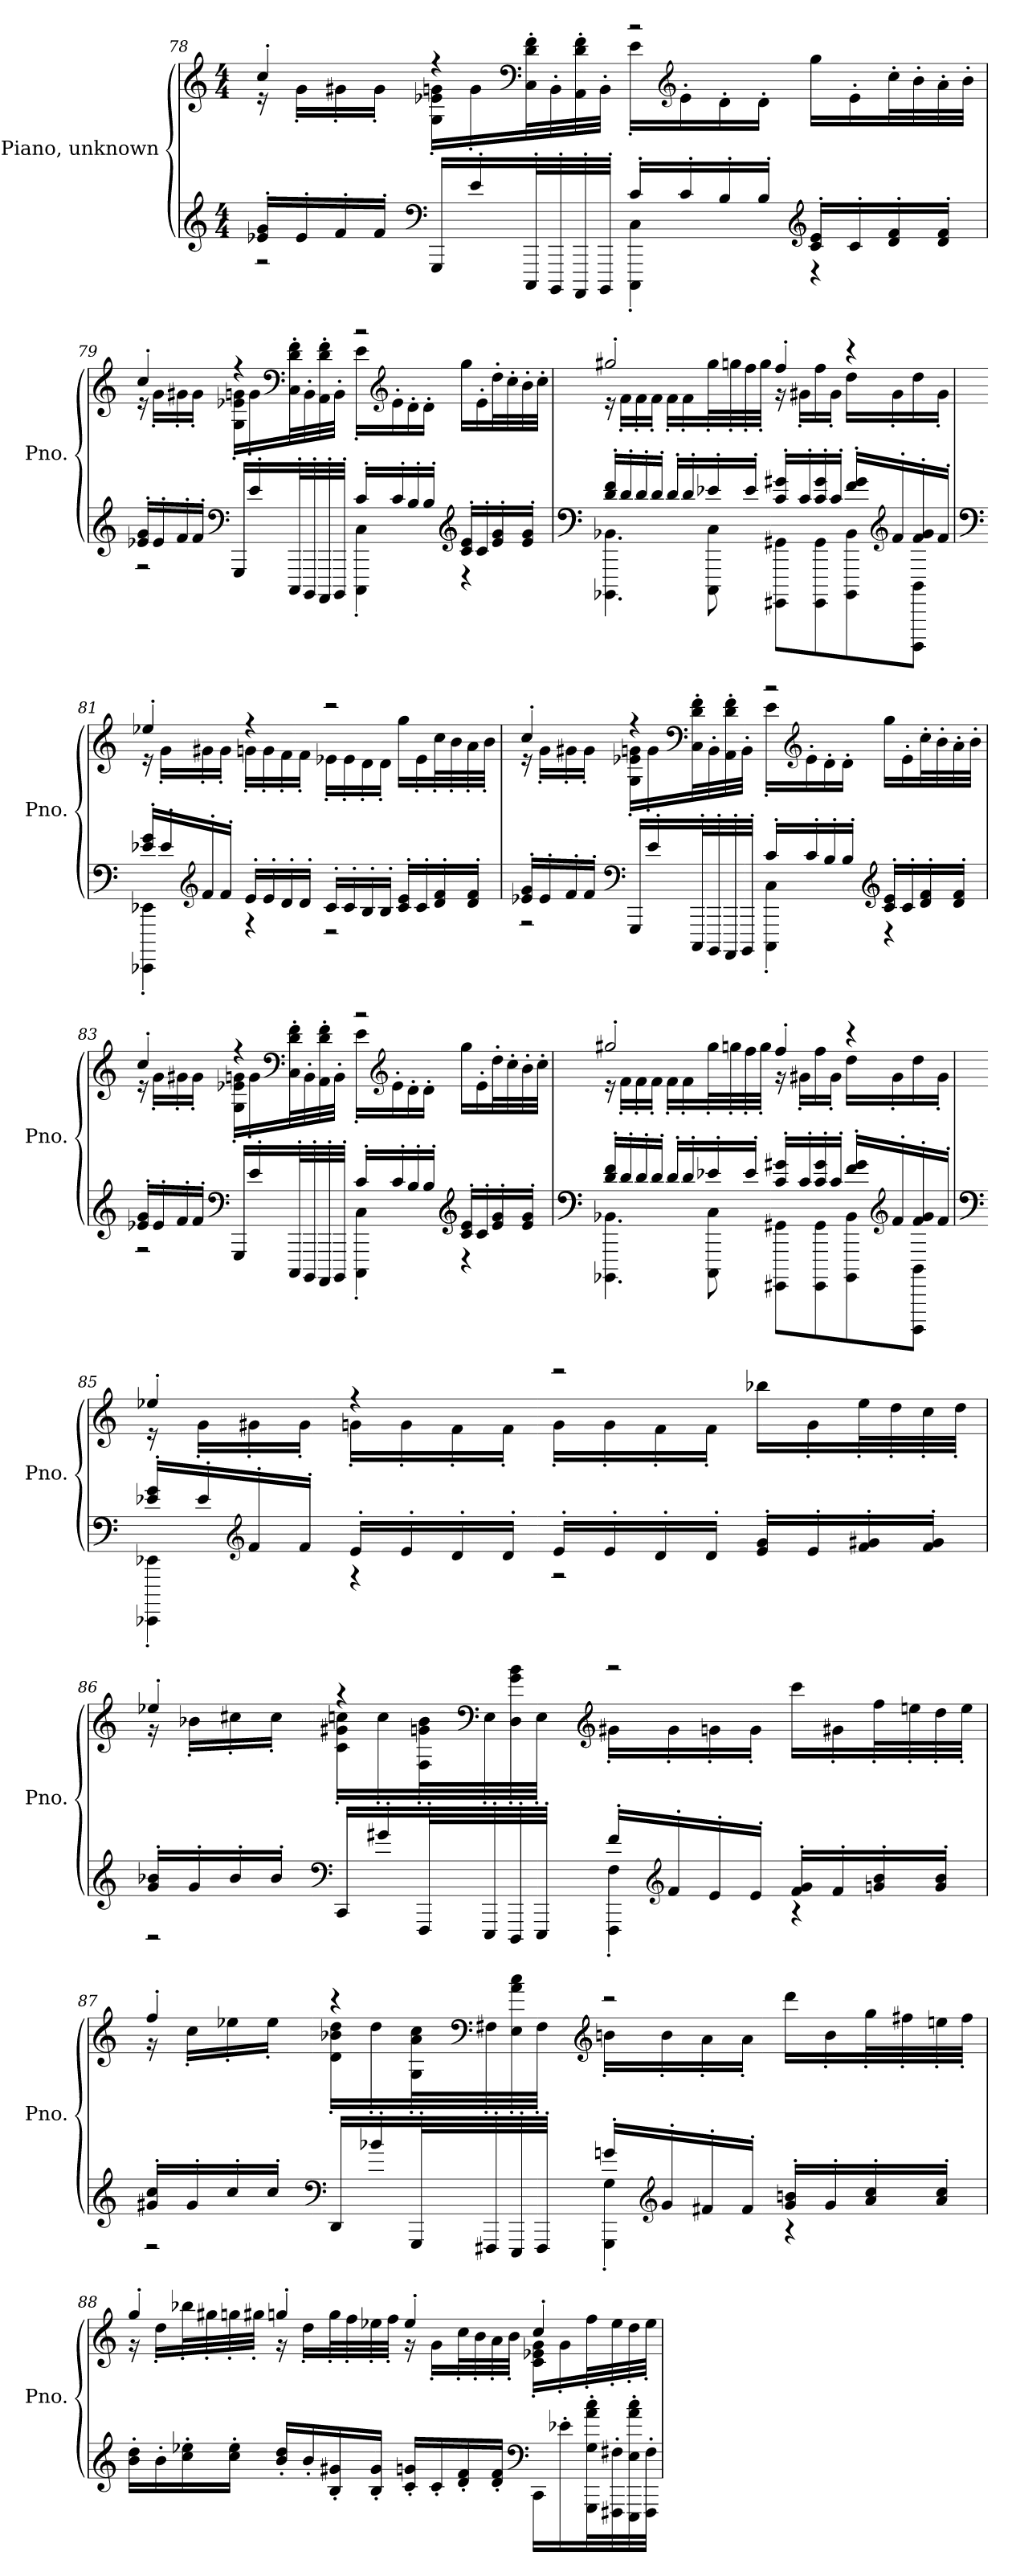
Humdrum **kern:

**kern	**kern
*part1	*part1
*staff2	*staff1
*I"Piano, unknown	*
*I'Pno.	*
!!LO:LB:g=z
*clefG2	*clefG2
*k[]	*k[]
*M4/4	*M4/4
=78	=78
*^	*^
16e-X/' 16g/'LL	2r	4cc'/	16r
16e-'/	.	.	16g'\LL
16f'/	.	.	16g#X'\
16f'/JJ	.	.	16g#'\JJ
*clefF4	*	*	*
16GGG/LL	.	4r	16G\' 16e-X\' 16gn\'LL
16e-'/	.	.	16g'\
*	*	*clefF4	*
32CCC'/L	.	.	32C\' 32d\' 32f\'L
32BBBB'/	.	.	32BB'\
32AAAA'/	.	.	32AA\' 32d\' 32f\'
32BBBB'/JJJ	.	.	32BB'\JJJ
16c'/LL	4CCC\' 4C\'	2r	16e-'\LL
*	*	*clefG2	*
16c'/	.	.	16e-'\
16B'/	.	.	16d'\
16B'/JJ	.	.	16d'\JJ
*clefG2	*	*	*
16c/' 16e-/'LL	4r	.	16gg\LL
16c'/	.	.	16e-'\
16d/' 16f/'	.	.	32cc'\L
.	.	.	32b'\
16d/' 16f/'JJ	.	.	32a'\
.	.	.	32b'\JJJ
!!LO:LB:g=z	!!
=79	=79	=79	=79
16e-X/' 16g/'LL	2r	4cc'/	16r
16e-'/	.	.	16g'\LL
16f'/	.	.	16g#X'\
16f'/JJ	.	.	16g#'\JJ
*clefF4	*	*	*
16GGG/LL	.	4r	16G\' 16e-X\' 16gn\'LL
16e-'/	.	.	16g'\
*	*	*clefF4	*
32CCC'/L	.	.	32C\' 32d\' 32f\'L
32BBBB'/	.	.	32BB'\
32AAAA'/	.	.	32AA\' 32d\' 32f\'
32BBBB'/JJJ	.	.	32BB'\JJJ
16c'/LL	4CCC\' 4C\'	2r	16e-'\LL
*	*	*clefG2	*
16c'/	.	.	16e-'\
16B'/	.	.	16d'\
16B'/JJ	.	.	16d'\JJ
*clefG2	*	*	*
16c/' 16e-/'LL	4r	.	16gg\LL
16c'/	.	.	16e-'\
16e-/' 16g/'	.	.	32dd'\L
.	.	.	32cc'\
16e-/' 16g/'JJ	.	.	32b'\
.	.	.	32cc'\JJJ
!!LO:PB:g=z	!!
=80	=80	=80	=80
*clefF4	*	*	*
16d/' 16f/'LL	4.BBBB-X\ 4.BB-X\	2gg#X'/	16r
16d'/	.	.	16f'\LL
16d'/	.	.	16f'\
16d'/JJ	.	.	16f'\JJ
16d'/LL	.	.	16f'\LL
16d'/	.	.	16f'\
16e-X'/	8CCC\ 8C\	.	32gg#'\L
.	.	.	32ggn'\
16e-'/JJ	.	.	32ff'\
.	.	.	32gg'\JJJ
16c/' 16g#X/'LL	8GGGG#X\ 8GG#X\L	4ff'/	16r
16c'/	.	.	16g#X'\LL
16c/' 16g#/'	8GGGG#\ 8GG#\	.	16ff\
16c'/JJ	.	.	16g#'\JJ
16f/' 16g#/'LL	8BBBB-\ 8BB-\	4r	16dd\LL
*clefG2	*	*	*
16f'/	.	.	16g#'\
16f/' 16g#/'	8BBBB-\ 8BB-\J	.	16dd\
16f'/JJ	.	.	16g#'\JJ
!!LO:LB:g=z	!!
=81	=81	=81	=81
*clefF4	*	*	*
16e-X/' 16g/'LL	4EEEE-X\' 4EE-X\'	4ee-X'/	16r
16e-'/	.	.	16g'\LL
*clefG2	*	*	*
16f'/	.	.	16g#X'\
16f'/JJ	.	.	16g#'\JJ
16e-'/LL	4r	4r	16gn'\LL
16e-'/	.	.	16g'\
16d'/	.	.	16f'\
16d'/JJ	.	.	16f'\JJ
16c'/LL	2r	2r	16e-X'\LL
16c'/	.	.	16e-'\
16B'/	.	.	16d'\
16B'/JJ	.	.	16d'\JJ
16c/' 16e-/'LL	.	.	16gg\LL
16c'/	.	.	16e-'\
16d/' 16f/'	.	.	32cc'\L
.	.	.	32b'\
16d/' 16f/'JJ	.	.	32a'\
.	.	.	32b'\JJJ
!!LO:LB:g=z	!!
=82	=82	=82	=82
16e-X/' 16g/'LL	2r	4cc'/	16r
16e-'/	.	.	16g'\LL
16f'/	.	.	16g#X'\
16f'/JJ	.	.	16g#'\JJ
*clefF4	*	*	*
16GGG/LL	.	4r	16G\' 16e-X\' 16gn\'LL
16e-'/	.	.	16g'\
*	*	*clefF4	*
32CCC'/L	.	.	32C\' 32d\' 32f\'L
32BBBB'/	.	.	32BB'\
32AAAA'/	.	.	32AA\' 32d\' 32f\'
32BBBB'/JJJ	.	.	32BB'\JJJ
16c'/LL	4CCC\' 4C\'	2r	16e-'\LL
*	*	*clefG2	*
16c'/	.	.	16e-'\
16B'/	.	.	16d'\
16B'/JJ	.	.	16d'\JJ
*clefG2	*	*	*
16c/' 16e-/'LL	4r	.	16gg\LL
16c'/	.	.	16e-'\
16d/' 16f/'	.	.	32cc'\L
.	.	.	32b'\
16d/' 16f/'JJ	.	.	32a'\
.	.	.	32b'\JJJ
!!LO:LB:g=z	!!
=83	=83	=83	=83
16e-X/' 16g/'LL	2r	4cc'/	16r
16e-'/	.	.	16g'\LL
16f'/	.	.	16g#X'\
16f'/JJ	.	.	16g#'\JJ
*clefF4	*	*	*
16GGG/LL	.	4r	16G\' 16e-X\' 16gn\'LL
16e-'/	.	.	16g'\
*	*	*clefF4	*
32CCC'/L	.	.	32C\' 32d\' 32f\'L
32BBBB'/	.	.	32BB'\
32AAAA'/	.	.	32AA\' 32d\' 32f\'
32BBBB'/JJJ	.	.	32BB'\JJJ
16c'/LL	4CCC\' 4C\'	2r	16e-'\LL
*	*	*clefG2	*
16c'/	.	.	16e-'\
16B'/	.	.	16d'\
16B'/JJ	.	.	16d'\JJ
*clefG2	*	*	*
16c/' 16e-/'LL	4r	.	16gg\LL
16c'/	.	.	16e-'\
16e-/' 16g/'	.	.	32dd'\L
.	.	.	32cc'\
16e-/' 16g/'JJ	.	.	32b'\
.	.	.	32cc'\JJJ
!!LO:LB:g=z	!!
=84	=84	=84	=84
*clefF4	*	*	*
16d/' 16f/'LL	4.BBBB-X\ 4.BB-X\	2gg#X'/	16r
16d'/	.	.	16f'\LL
16d'/	.	.	16f'\
16d'/JJ	.	.	16f'\JJ
16d'/LL	.	.	16f'\LL
16d'/	.	.	16f'\
16e-X'/	8CCC\ 8C\	.	32gg#'\L
.	.	.	32ggn'\
16e-'/JJ	.	.	32ff'\
.	.	.	32gg'\JJJ
16c/' 16g#X/'LL	8GGGG#X\ 8GG#X\L	4ff'/	16r
16c'/	.	.	16g#X'\LL
16c/' 16g#/'	8GGGG#\ 8GG#\	.	16ff\
16c'/JJ	.	.	16g#'\JJ
16f/' 16g#/'LL	8BBBB-\ 8BB-\	4r	16dd\LL
*clefG2	*	*	*
16f'/	.	.	16g#'\
16f/' 16g#/'	8BBBB-\ 8BB-\J	.	16dd\
16f'/JJ	.	.	16g#'\JJ
!!LO:LB:g=z	!!
=85	=85	=85	=85
*clefF4	*	*	*
16e-X/' 16g/'LL	4EEEE-X\' 4EE-X\'	4ee-X'/	16r
16e-'/	.	.	16g'\LL
*clefG2	*	*	*
16f'/	.	.	16g#X'\
16f'/JJ	.	.	16g#'\JJ
16e-'/LL	4r	4r	16gn'\LL
16e-'/	.	.	16g'\
16d'/	.	.	16f'\
16d'/JJ	.	.	16f'\JJ
16e-'/LL	2r	2r	16g'\LL
16e-'/	.	.	16g'\
16d'/	.	.	16f'\
16d'/JJ	.	.	16f'\JJ
16e-/' 16g/'LL	.	.	16bb-X\LL
16e-'/	.	.	16g'\
16f/' 16g#X/'	.	.	32ee-'\L
.	.	.	32dd'\
16f/' 16g#/'JJ	.	.	32cc'\
.	.	.	32dd'\JJJ
!!LO:PB:g=z	!!
=86	=86	=86	=86
16g/' 16b-X/'LL	2r	4ee-X'/	16r
16g'/	.	.	16b-X'\LL
16b-'/	.	.	16cc#X'\
16b-'/JJ	.	.	16cc#'\JJ
*clefF4	*	*	*
16CC/LL	.	4r	16c\' 16g#X\' 16ccn\'LL
16g#X'/	.	.	16cc'\
32FFF'/L	.	.	32F\' 32gn\' 32b-\'L
*	*	*clefF4	*
32EEE'/	.	.	32E'\
32DDD'/	.	.	32D\' 32g\' 32b-\'
32EEE'/JJJ	.	.	32E'\JJJ
*	*	*clefG2	*
16f'/LL	4FFF\' 4F\'	2r	16g#X'\LL
*clefG2	*	*	*
16f'/	.	.	16g#'\
16e'/	.	.	16gn'\
16e'/JJ	.	.	16g'\JJ
16f/' 16g#/'LL	4r	.	16ccc\LL
16f'/	.	.	16g#X'\
16gn/' 16b-/'	.	.	32ff'\L
.	.	.	32een'\
16g/' 16b-/'JJ	.	.	32dd'\
.	.	.	32ee'\JJJ
!!LO:LB:g=z	!!
=87	=87	=87	=87
16g#X/' 16cc/'LL	2r	4ff'/	16r
16g#'/	.	.	16cc'\LL
16cc'/	.	.	16ee-X'\
16cc'/JJ	.	.	16ee-'\JJ
*clefF4	*	*	*
16DD/LL	.	4r	16d\' 16b-X\' 16dd\'LL
16b-X'/	.	.	16dd'\
32GGG'/L	.	.	32G\' 32a\' 32cc\'L
*	*	*clefF4	*
32FFF#X'/	.	.	32F#X'\
32EEE'/	.	.	32E\' 32a\' 32cc\'
32FFF#'/JJJ	.	.	32F#'\JJJ
*	*	*clefG2	*
16gn'/LL	4GGG\' 4G\'	2r	16bn'\LL
*clefG2	*	*	*
16g'/	.	.	16b'\
16f#X'/	.	.	16a'\
16f#'/JJ	.	.	16a'\JJ
16g/' 16bn/'LL	4r	.	16ddd\LL
16g'/	.	.	16b'\
16a/' 16cc/'	.	.	32gg'\L
.	.	.	32ff#X'\
16a/' 16cc/'JJ	.	.	32een'\
.	.	.	32ff#'\JJJ
*v	*v	*	*
!!LO:LB:g=z	!!
=88	=88	=88
16b\' 16dd\'LL	4gg'/	16r
16b'\	.	16dd'\LL
16cc\' 16ee-X\'	.	32bb-X'\L
.	.	32gg#X'\
16cc\' 16ee-\'JJ	.	32ggn'\
.	.	32gg#X'\JJJ
16b/' 16dd/'LL	4ggn'/	16r
16b'/	.	16dd'\LL
16B/' 16g#X/'	.	32gg'\L
.	.	32ff'\
16B/' 16g#/'JJ	.	32ee-X'\
.	.	32ff'\JJJ
16c/' 16gn/'LL	4ee-'/	16r
16c'/	.	16g'\LL
16d/' 16f/'	.	32cc'\L
.	.	32b'\
16d/' 16f/'JJ	.	32a'\
.	.	32b'\JJJ
*clefF4	*	*
16CC\LL	4cc'/	16c\' 16e-X\' 16g\'LL
16e-X'\	.	16g'\
32GGG\' 32G\' 32a\' 32cc\'L	.	32ff'\L
32FFF#X\' 32F#X\'	.	32ee-'\
32EEE\' 32E\' 32a\' 32cc\'	.	32dd'\
32FFF#\' 32F#\'JJJ	.	32ee-'\JJJ
*	*v	*v
=	=
*-	*-
